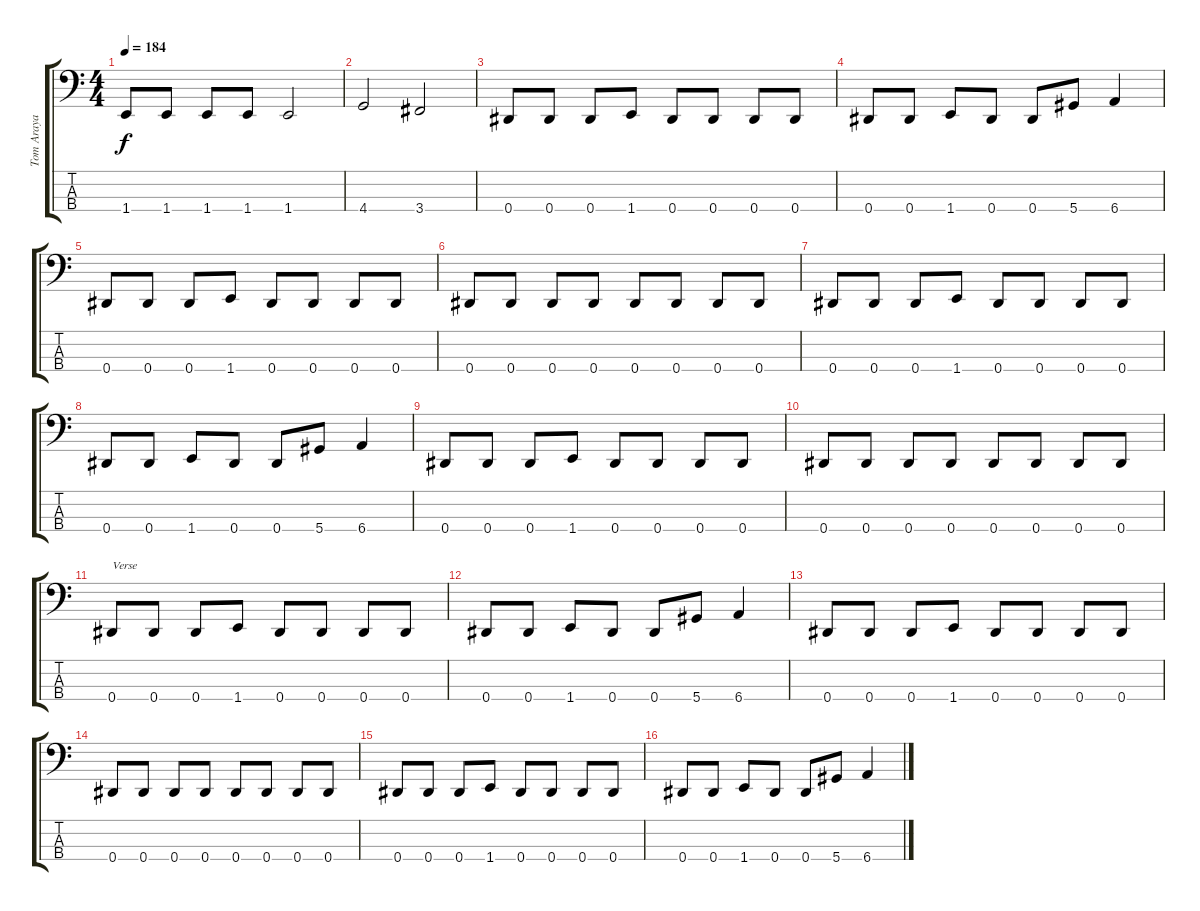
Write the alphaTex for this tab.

\track ("Tom Araya" "Tom Araya") {instrument electricbassfinger}
\staff {score tabs}
\tuning (Gb2 Db2 Ab1 Eb1) {hide}
\ts (4 4)
\tempo 184
\clef f4
\ks c
1.4.8{dy f} 1.4.8 1.4.8 1.4.8 1.4.2 |
4.4.2 3.4.2 |
0.4.8 0.4.8 0.4.8 1.4.8 0.4.8 0.4.8 0.4.8 0.4.8 |
0.4.8 0.4.8 1.4.8 0.4.8 0.4.8 5.4.8 6.4.4 |
0.4.8 0.4.8 0.4.8 1.4.8 0.4.8 0.4.8 0.4.8 0.4.8 |
0.4.8 0.4.8 0.4.8 0.4.8 0.4.8 0.4.8 0.4.8 0.4.8 |
0.4.8 0.4.8 0.4.8 1.4.8 0.4.8 0.4.8 0.4.8 0.4.8 |
0.4.8 0.4.8 1.4.8 0.4.8 0.4.8 5.4.8 6.4.4 |
0.4.8 0.4.8 0.4.8 1.4.8 0.4.8 0.4.8 0.4.8 0.4.8 |
0.4.8 0.4.8 0.4.8 0.4.8 0.4.8 0.4.8 0.4.8 0.4.8 |
0.4.8{txt "Verse"} 0.4.8 0.4.8 1.4.8 0.4.8 0.4.8 0.4.8 0.4.8 |
0.4.8 0.4.8 1.4.8 0.4.8 0.4.8 5.4.8 6.4.4 |
0.4.8 0.4.8 0.4.8 1.4.8 0.4.8 0.4.8 0.4.8 0.4.8 |
0.4.8 0.4.8 0.4.8 0.4.8 0.4.8 0.4.8 0.4.8 0.4.8 |
0.4.8 0.4.8 0.4.8 1.4.8 0.4.8 0.4.8 0.4.8 0.4.8 |
0.4.8 0.4.8 1.4.8 0.4.8 0.4.8 5.4.8 6.4.4
